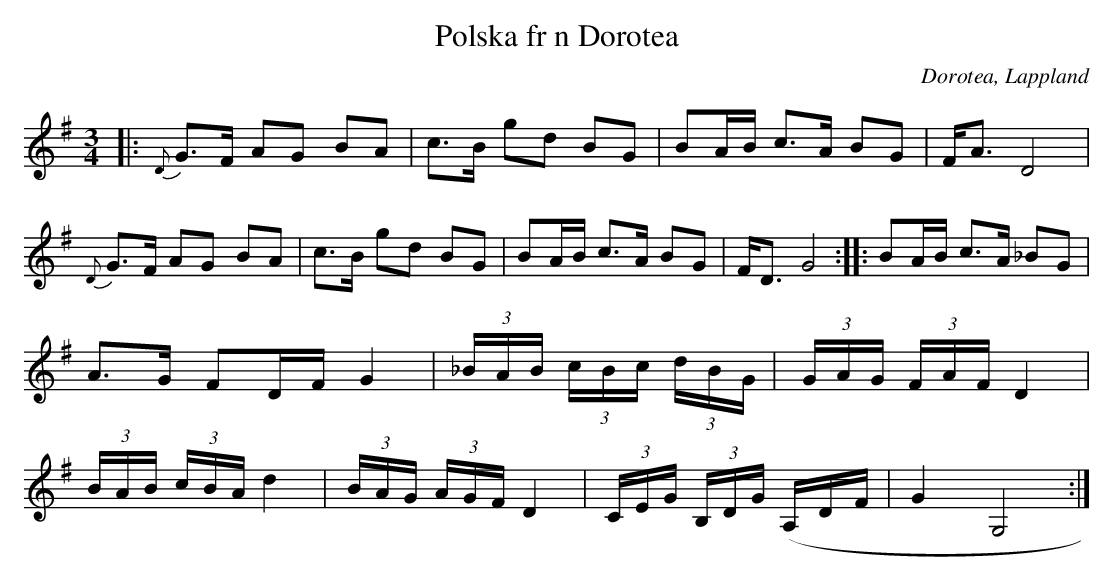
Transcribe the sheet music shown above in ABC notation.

X:1
T:Polska fr n Dorotea
O:Dorotea, Lappland
M:3/4
L:1/16
K:G
|: {D}G3F A2G2 B2A2 |c3B g2d2 B2G2 |  B2AB c3A B2G2 |  FA3 D8 | {D}G3F A2G2 B2A2 |c3B g2d2 B2G2 |  B2AB c3A B2G2 | FD3 G8  :|: B2AB c3A _B2G2 | A3G F2DF G4 | (3_BAB (3cBc (3dBG | (3GAG (3FAF D4 | (3BAB (3cBA d4 | (3BAG (3AGF D4 | (3CEG (3B,DG (A,DF | G4 G,8 :|
